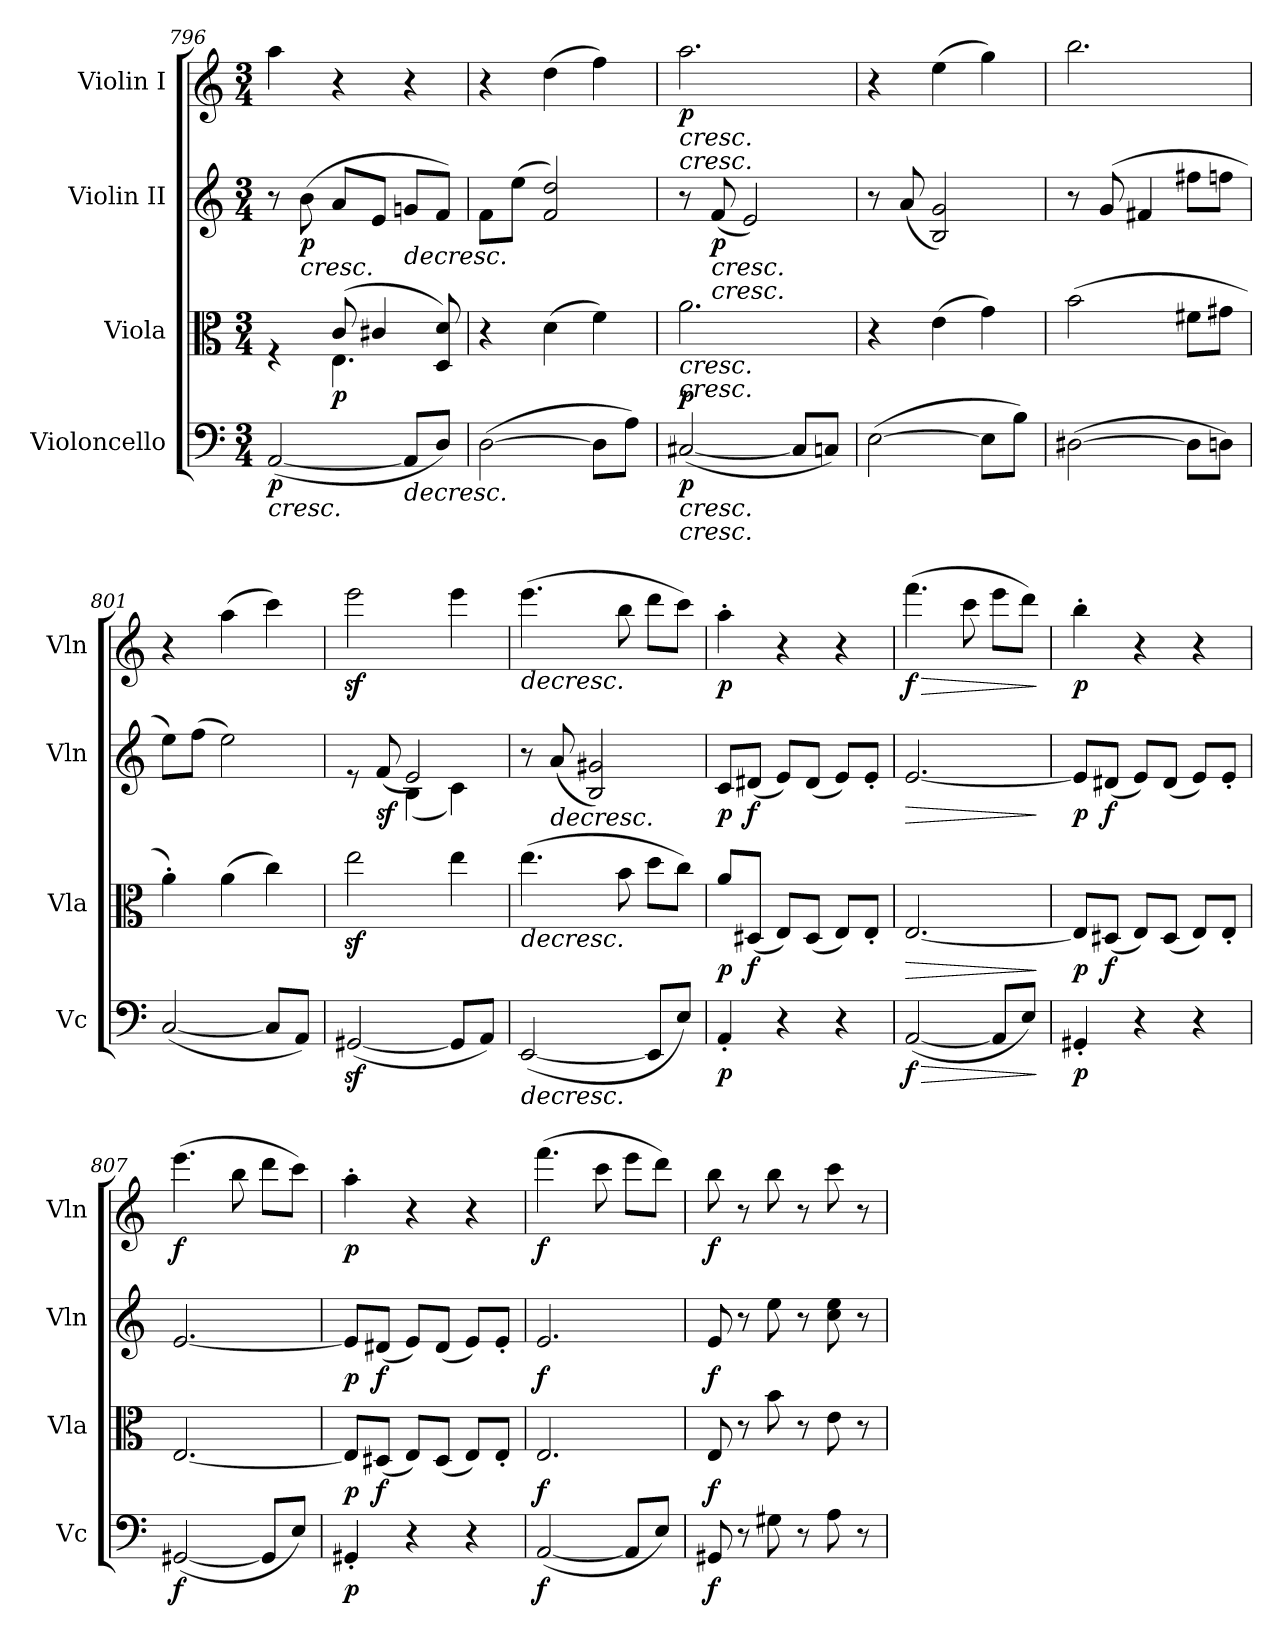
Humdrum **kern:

**kern	**dynam	**kern	**dynam	**kern	**dynam	**kern	**dynam
*part4	*part4	*part3	*part3	*part2	*part2	*part1	*part1
*staff4	*staff4	*staff3	*staff3	*staff2	*staff2	*staff1	*staff1
*I"Violoncello	*	*I"Viola	*	*I"Violin II	*	*I"Violin I	*
*I'Vc	*	*I'Vla	*	*I'Vln	*	*I'Vln	*
*clefF4	*	*clefC3	*	*clefG2	*	*clefG2	*
*k[]	*	*k[]	*	*k[]	*	*k[]	*
*M3/4	*	*M3/4	*	*M3/4	*	*M3/4	*
=796	=796	=796	=796	=796	=796	=796	=796
!	!LO:HP:b	!	!	!	!	!	!
*	*	*^	*	*	*	*	*
!	!LO:DY:n=1:b	!	!	!	!	!	!	!
(<[2AA/	< p	4rF	4ryy	.	8r	.	4aa\	.
!	!	!	!	!	!	!LO:HP:b	!	!
!	!	!	!	!	!	!LO:DY:n=1:b	!	!
.	.	.	.	.	(>8b\	< p	.	.
!	!	!	!	!LO:DY:b	!	!	!	!
.	.	(>8c/	4.E\	p	8a/L	.	4r	.
.	.	4c#X/	.	.	8e/J	.	.	.
!	!LO:HP:b	!	!	!	!	!LO:HP:b	!	!
8AA/L]	>	.	.	.	8gn/L	>	4r	.
8D/J)	.	8D/ 8d/)	8ryy	.	8f/J)	.	.	.
*	*	*v	*v	*	*	*	*	*
.	[	.	.	.	[	.	.
=797	=797	=797	=797	=797	=797	=797	=797
(>[2D\	.	4r	.	8f\L	.	4r	.
.	.	.	.	(>8ee\J	.	.	.
.	.	(>4d\	.	2f/ 2dd/)	.	(>4dd\	.
8D\L]	.	4f\)	.	.	.	4ff\)	.
8A\J)	.	.	.	.	.	.	.
=798	=798	=798	=798	=798	=798	=798	=798
!	!	!	!	!	!	!LO:TX:b:i:t=cresc.	!
!	!	!LO:TX:b:i:t=cresc.	!	!	!	!	!
!LO:TX:b:i:t=cresc.	!	!	!	!	!	!	!
!	!LO:HP:b	!	!LO:HP:b	!	!	!	!LO:HP:b
!	!LO:DY:n=1:b	!	!LO:DY:n=1:b	!	!	!	!LO:DY:n=1:b
(<[2C#X/	< p	2.a\	< p	8r	.	2.aa\	< p
!	!	!	!	!LO:TX:b:i:t=cresc.	!	!	!
!	!	!	!	!	!LO:HP:b	!	!
!	!	!	!	!	!LO:DY:n=1:b	!	!
.	.	.	.	(<8f/	< p	.	.
.	.	.	.	2e/)	.	.	.
8C#/L]	.	.	.	.	.	.	.
8Cn/J)	.	.	.	.	.	.	.
=799	=799	=799	=799	=799	=799	=799	=799
(>[2E\	.	4r	.	8r	.	4r	.
.	.	.	.	(<8a/	.	.	.
.	.	(>4e\	.	2B/ 2g/)	.	(>4ee\	.
8E\L]	.	4g\)	.	.	.	4gg\)	.
8B\J)	.	.	.	.	.	.	.
=800	=800	=800	=800	=800	=800	=800	=800
(>[2D#X\	.	(>2b\	.	8r	.	2.bb\	.
.	.	.	.	(>8g/	.	.	.
.	.	.	.	4f#X/	.	.	.
8D#\L]	.	8f#X\L	.	8ff#X\L	.	.	.
8Dn\J)	.	8g#X\J	.	8ffn\J	.	.	.
=801	=801	=801	=801	=801	=801	=801	=801
(<[2C/	.	4a'\)	.	8ee\L)	.	4r	.
.	.	.	.	(>8ff\J	.	.	.
.	.	(>4a\	.	2ee\)	.	(>4aa\	.
8C/L]	.	4cc\)	.	.	.	4ccc\)	.
8AA/J)	.	.	.	.	.	.	.
.	]	.	.	.	.	.	.
=802	=802	=802	=802	=802	=802	=802	=802
*	*	*	*	*^	*	*	*
(<[2GG#Xz</	.	2eez<\	.	8re	4ryy	.	2eeez<\	.
!	!	!	!	!	!	!LO:DY:n=1:b	!	!
.	.	.	.	(>8f/	.	] sf	.	.
.	.	.	.	2e/)	(<4B\	.	.	.
8GG#/L]	.	4ee\	.	.	4c\)	.	4eee\	.
8AA/J)	.	.	.	.	.	.	.	.
*	*	*	*	*v	*v	*	*	*
=803	=803	=803	=803	=803	=803	=803	=803
!	!LO:HP:b	!	!LO:HP:b	!	!	!	!LO:HP:b
(<[2EE/	>	(>4.ee\	>	8r	.	(>4.eee\	>
!	!	!	!	!	!LO:HP:b	!	!
.	.	.	.	(<8a/	>	.	.
.	.	.	.	2B/ 2g#X/)	.	.	.
.	.	8b\	.	.	.	8bb\	.
8EE/L]	.	8dd\L	.	.	.	8ddd\L	.
8E/J)	.	8cc\J)	[	.	.	8ccc\J)	[
.	[	.	.	.	[	.	.
=804	=804	=804	=804	=804	=804	=804	=804
!	!LO:DY:b	!	!LO:DY:b	!	!LO:DY:b	!	!LO:DY:b
4AA'/	p	8a/L	p	8c/L	p	4aa'\	p
!	!	!	!LO:DY:b	!	!LO:DY:b	!	!
.	.	(<8D#X/J	f	(<8d#X/J	f	.	.
4r	.	8E/L)	.	8e/L)	.	4r	.
.	.	(<8D#/J	.	(<8d#/J	.	.	.
4r	.	8E/L)	.	8e/L)	.	4r	.
.	.	8E'/J	.	8e'/J	.	.	.
=805	=805	=805	=805	=805	=805	=805	=805
!	!LO:HP:b	!	!LO:HP:b	!	!LO:HP:b	!	!LO:HP:b
!	!LO:DY:n=1:b	!	!	!	!	!	!LO:DY:n=1:b
(<[2AA/	> f	[2.E/	>	[2.e/	>	(>4.fff\	> f
.	.	.	.	.	.	8ccc\	.
8AA/L]	.	.	.	.	.	8eee\L	.
8E/J)	.	.	.	.	.	8ddd\J)	.
.	]	.	]	.	]	.	]
=806	=806	=806	=806	=806	=806	=806	=806
!	!LO:DY:b	!	!LO:DY:b	!	!LO:DY:b	!	!LO:DY:b
4GG#X'/	p	8E/L]	p	8e/L]	p	4bb'\	p
!	!	!	!LO:DY:b	!	!LO:DY:b	!	!
.	.	(<8D#X/J	f	(<8d#X/J	f	.	.
4r	.	8E/L)	.	8e/L)	.	4r	.
.	.	(<8D#/J	.	(<8d#/J	.	.	.
4r	.	8E/L)	.	8e/L)	.	4r	.
.	.	8E'/J	.	8e'/J	.	.	.
=807	=807	=807	=807	=807	=807	=807	=807
!	!LO:DY:b	!	!	!	!	!	!LO:DY:b
(<[2GG#X/	f	[2.E/	.	[2.e/	.	(>4.eee\	f
.	.	.	.	.	.	8bb\	.
8GG#/L]	.	.	.	.	.	8ddd\L	.
8E/J)	.	.	.	.	.	8ccc\J)	.
.	]	.	]	.	]	.	]
=808	=808	=808	=808	=808	=808	=808	=808
!	!LO:DY:b	!	!LO:DY:b	!	!LO:DY:b	!	!LO:DY:b
4GG#X'/	p	8E/L]	p	8e/L]	p	4aa'\	p
!	!	!	!LO:DY:b	!	!LO:DY:b	!	!
.	.	(<8D#X/J	f	(<8d#X/J	f	.	.
4r	.	8E/L)	.	8e/L)	.	4r	.
.	.	(<8D#/J	.	(<8d#/J	.	.	.
4r	.	8E/L)	.	8e/L)	.	4r	.
.	.	8E'/J	.	8e'/J	.	.	.
=809	=809	=809	=809	=809	=809	=809	=809
!	!LO:DY:b	!	!LO:DY:b	!	!LO:DY:b	!	!LO:DY:b
(<[2AA/	f	2.E/	f	2.e/	f	(>4.fff\	f
.	.	.	.	.	.	8ccc\	.
8AA/L]	.	.	.	.	.	8eee\L	.
8E/J)	.	.	.	.	.	8ddd\J)	.
=810	=810	=810	=810	=810	=810	=810	=810
!	!LO:DY:b	!	!LO:DY:b	!	!LO:DY:b	!	!LO:DY:b
8GG#X/	f	8E/	f	8e/	f	8bb\	f
8r	.	8r	.	8r	.	8r	.
8G#X\	.	8b\	.	8ee\	.	8bb\	.
8r	.	8r	.	8r	.	8r	.
8A\	.	8e\	.	8cc\ 8ee\	.	8ccc\	.
8r	.	8r	.	8r	.	8r	.
=	=	=	=	=	=	=	=
*-	*-	*-	*-	*-	*-	*-	*-
